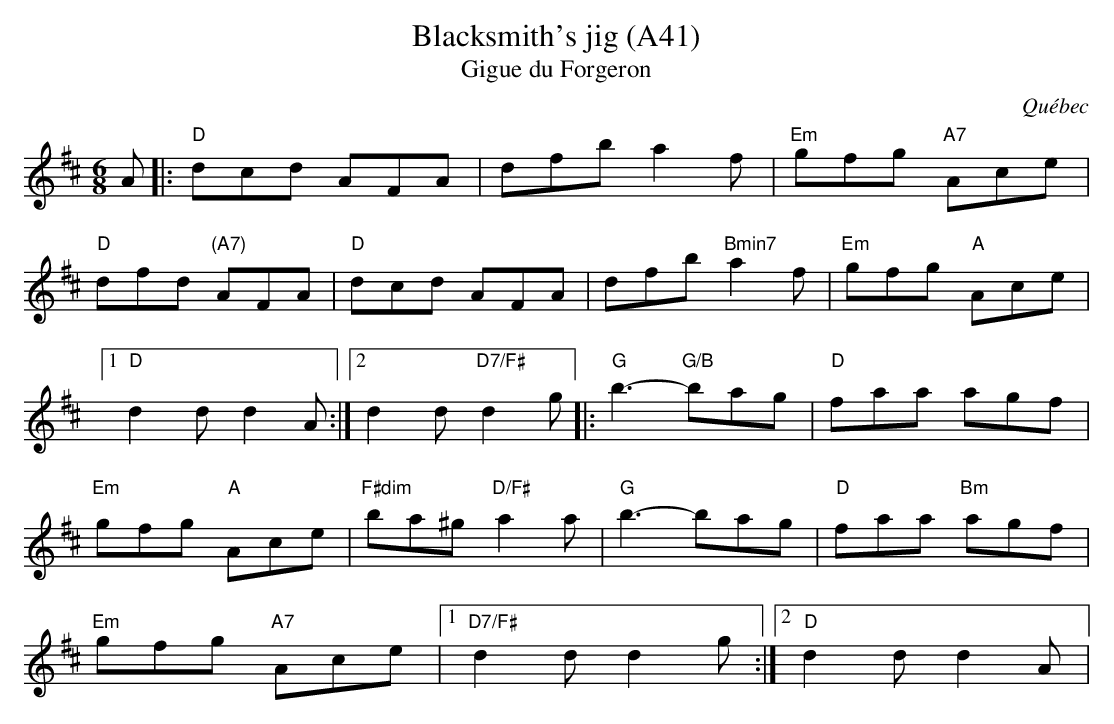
X:1
T: Blacksmith's jig (A41)
T: Gigue du Forgeron
O: Québec
M: 6/8
L: 1/8
K: D
A \
|: "D"dcd AFA | dfb a2f | "Em"gfg "A7"Ace |
 "D"dfd "(A7)"AFA | "D"dcd AFA | dfb "Bmin7"a2f | "Em"gfg "A"Ace |
[1 "D"d2d d2 A :|[2 d2 d "D7/F#"d2 g|:  "G"b3- "G/B"bag |"D"faa agf |
 "Em"gfg "A"Ace | "F#dim"ba^g "D/F#"a2a |"G"b3- bag | "D"faa "Bm"agf |
 "Em"gfg "A7"Ace |[1 "D7/F#"d2d d2 g :|[2 "D" d2d d2 A|
